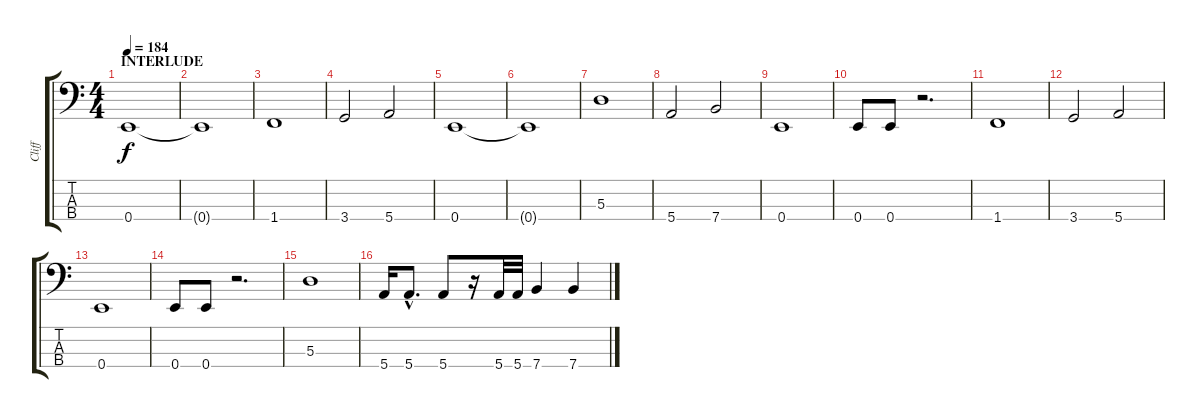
\track ("Cliff" "Cliff") {instrument electricbassfinger}
\staff {score tabs}
\tuning (G2 D2 A1 E1) {hide}
\ts (4 4)
\section ("" "INTERLUDE")
\tempo 184
\clef f4
\ks c
0.4.1{dy f} |
0.4{t}.1 |
1.4.1 |
3.4.2 5.4.2 |
0.4.1 |
0.4{t}.1 |
5.3.1 |
5.4.2 7.4.2 |
0.4.1 |
0.4.8 0.4.8 r.2{d} |
1.4.1 |
3.4.2 5.4.2 |
0.4.1 |
0.4.8 0.4.8 r.2{d} |
5.3.1 |
5.4.16 5.4{hac}.8{d} 5.4.8 r.16 5.4.32 5.4.32 7.4.4 7.4.4
